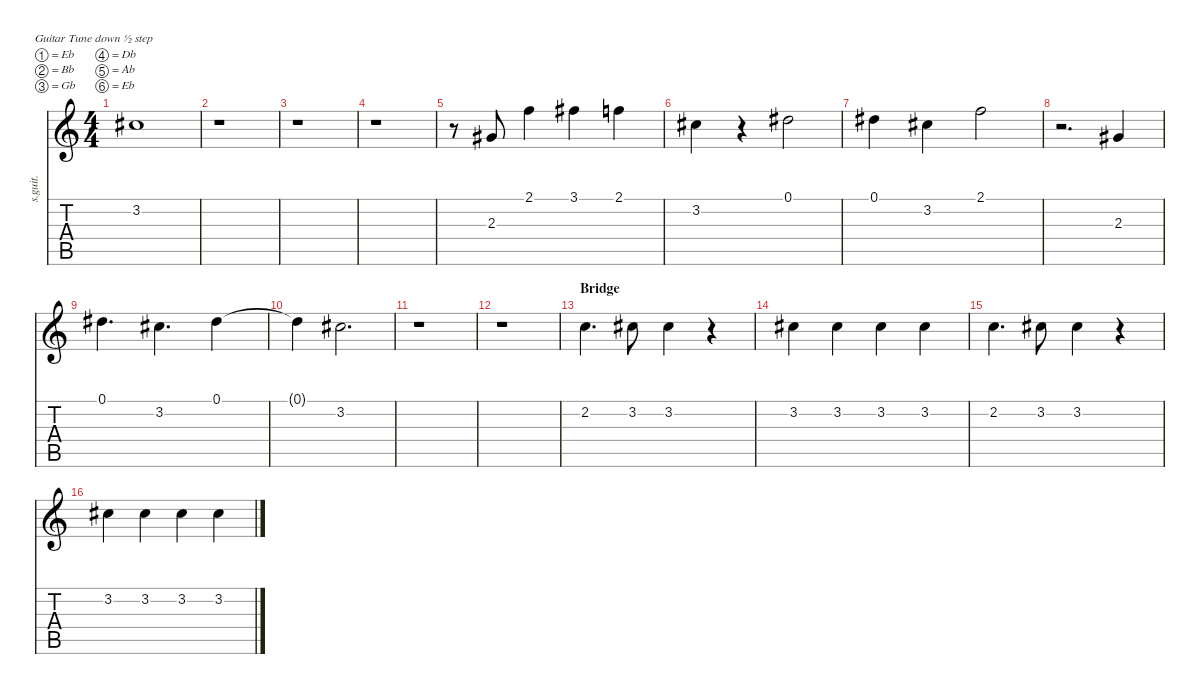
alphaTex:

\defaultSystemsLayout 4
\hideDynamics
\bracketExtendMode nobrackets
\track ("Brandon Flowers - Vocals" "s.guit.") {instrument oboe}
\staff {score tabs}
\tuning (Eb4 Bb3 Gb3 Db3 Ab2 Eb2)
\displaytranspose 12
\ts (4 4)
\tempo (148 hide)
\clef g2
\ks c
3.2{acc #}.1{lyrics (0 "") lyrics (1 "") lyrics (2 "") lyrics (3 "") lyrics (4 "") dy f} |
r.1 |
r.1 |
r.1 |
r.8 2.3{acc #}.8{lyrics (0 "") lyrics (1 "") lyrics (2 "") lyrics (3 "") lyrics (4 "")} 2.1.4{lyrics (0 "") lyrics (1 "") lyrics (2 "") lyrics (3 "") lyrics (4 "")} 3.1{acc #}.4{lyrics (0 "") lyrics (1 "") lyrics (2 "") lyrics (3 "") lyrics (4 "")} 2.1.4{lyrics (0 "") lyrics (1 "") lyrics (2 "") lyrics (3 "") lyrics (4 "")} |
3.2{acc #}.4{lyrics (0 "") lyrics (1 "") lyrics (2 "") lyrics (3 "") lyrics (4 "")} r.4 0.1{acc #}.2{lyrics (0 "") lyrics (1 "") lyrics (2 "") lyrics (3 "") lyrics (4 "")} |
0.1{acc #}.4{lyrics (0 "") lyrics (1 "") lyrics (2 "") lyrics (3 "") lyrics (4 "")} 3.2{acc #}.4{lyrics (0 "") lyrics (1 "") lyrics (2 "") lyrics (3 "") lyrics (4 "")} 2.1.2{lyrics (0 "") lyrics (1 "") lyrics (2 "") lyrics (3 "") lyrics (4 "")} |
r.2{d} 2.3{acc #}.4{lyrics (0 "") lyrics (1 "") lyrics (2 "") lyrics (3 "") lyrics (4 "")} |
0.1{acc #}.4{d lyrics (0 "") lyrics (1 "") lyrics (2 "") lyrics (3 "") lyrics (4 "")} 3.2{acc #}.4{d lyrics (0 "") lyrics (1 "") lyrics (2 "") lyrics (3 "") lyrics (4 "")} 0.1{acc #}.4{lyrics (0 "") lyrics (1 "") lyrics (2 "") lyrics (3 "") lyrics (4 "")} |
0.1{t acc #}.4{lyrics (0 "") lyrics (1 "") lyrics (2 "") lyrics (3 "") lyrics (4 "")} 3.2{acc #}.2{d lyrics (0 "") lyrics (1 "") lyrics (2 "") lyrics (3 "") lyrics (4 "")} |
r.1 |
r.1 |
\section ("" "Bridge")
2.2.4{d lyrics (0 "") lyrics (1 "") lyrics (2 "") lyrics (3 "") lyrics (4 "")} 3.2{acc #}.8{lyrics (0 "") lyrics (1 "") lyrics (2 "") lyrics (3 "") lyrics (4 "")} 3.2{acc #}.4{lyrics (0 "") lyrics (1 "") lyrics (2 "") lyrics (3 "") lyrics (4 "")} r.4 |
3.2{acc #}.4{lyrics (0 "") lyrics (1 "") lyrics (2 "") lyrics (3 "") lyrics (4 "")} 3.2{acc #}.4{lyrics (0 "") lyrics (1 "") lyrics (2 "") lyrics (3 "") lyrics (4 "")} 3.2{acc #}.4{lyrics (0 "") lyrics (1 "") lyrics (2 "") lyrics (3 "") lyrics (4 "")} 3.2{acc #}.4{lyrics (0 "") lyrics (1 "") lyrics (2 "") lyrics (3 "") lyrics (4 "")} |
2.2.4{d lyrics (0 "") lyrics (1 "") lyrics (2 "") lyrics (3 "") lyrics (4 "")} 3.2{acc #}.8{lyrics (0 "") lyrics (1 "") lyrics (2 "") lyrics (3 "") lyrics (4 "")} 3.2{acc #}.4{lyrics (0 "") lyrics (1 "") lyrics (2 "") lyrics (3 "") lyrics (4 "")} r.4 |
3.2{acc #}.4{lyrics (0 "") lyrics (1 "") lyrics (2 "") lyrics (3 "") lyrics (4 "")} 3.2{acc #}.4{lyrics (0 "") lyrics (1 "") lyrics (2 "") lyrics (3 "") lyrics (4 "")} 3.2{acc #}.4{lyrics (0 "") lyrics (1 "") lyrics (2 "") lyrics (3 "") lyrics (4 "")} 3.2{acc #}.4{lyrics (0 "") lyrics (1 "") lyrics (2 "") lyrics (3 "") lyrics (4 "")}
